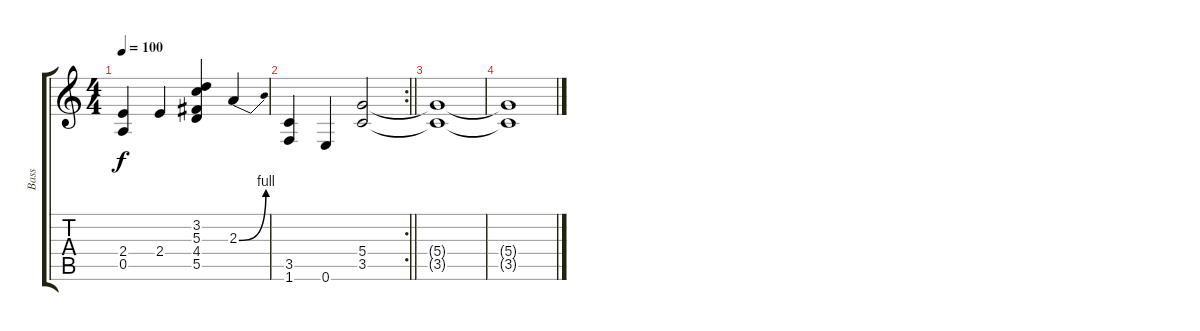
\track ("Bass" "Bass") {solo instrument acousticbass}
\staff {score tabs}
\tuning (E4 B3 G3 D3 A2 E2) {hide}
\ts (4 4)
\tempo 100
\clef g2
\ks c
(2.4 0.5).4{dy f} 2.4.4 (3.2 5.3 4.4 5.5).4 2.3{be (bend 0 0 60 4)}.4 |
\rc 2
\barLineRight lightlight
(3.5 1.6).4 0.6.4 (5.4 3.5).2 |
(5.4{t} 3.5{t}).1 |
(5.4{t} 3.5{t}).1
